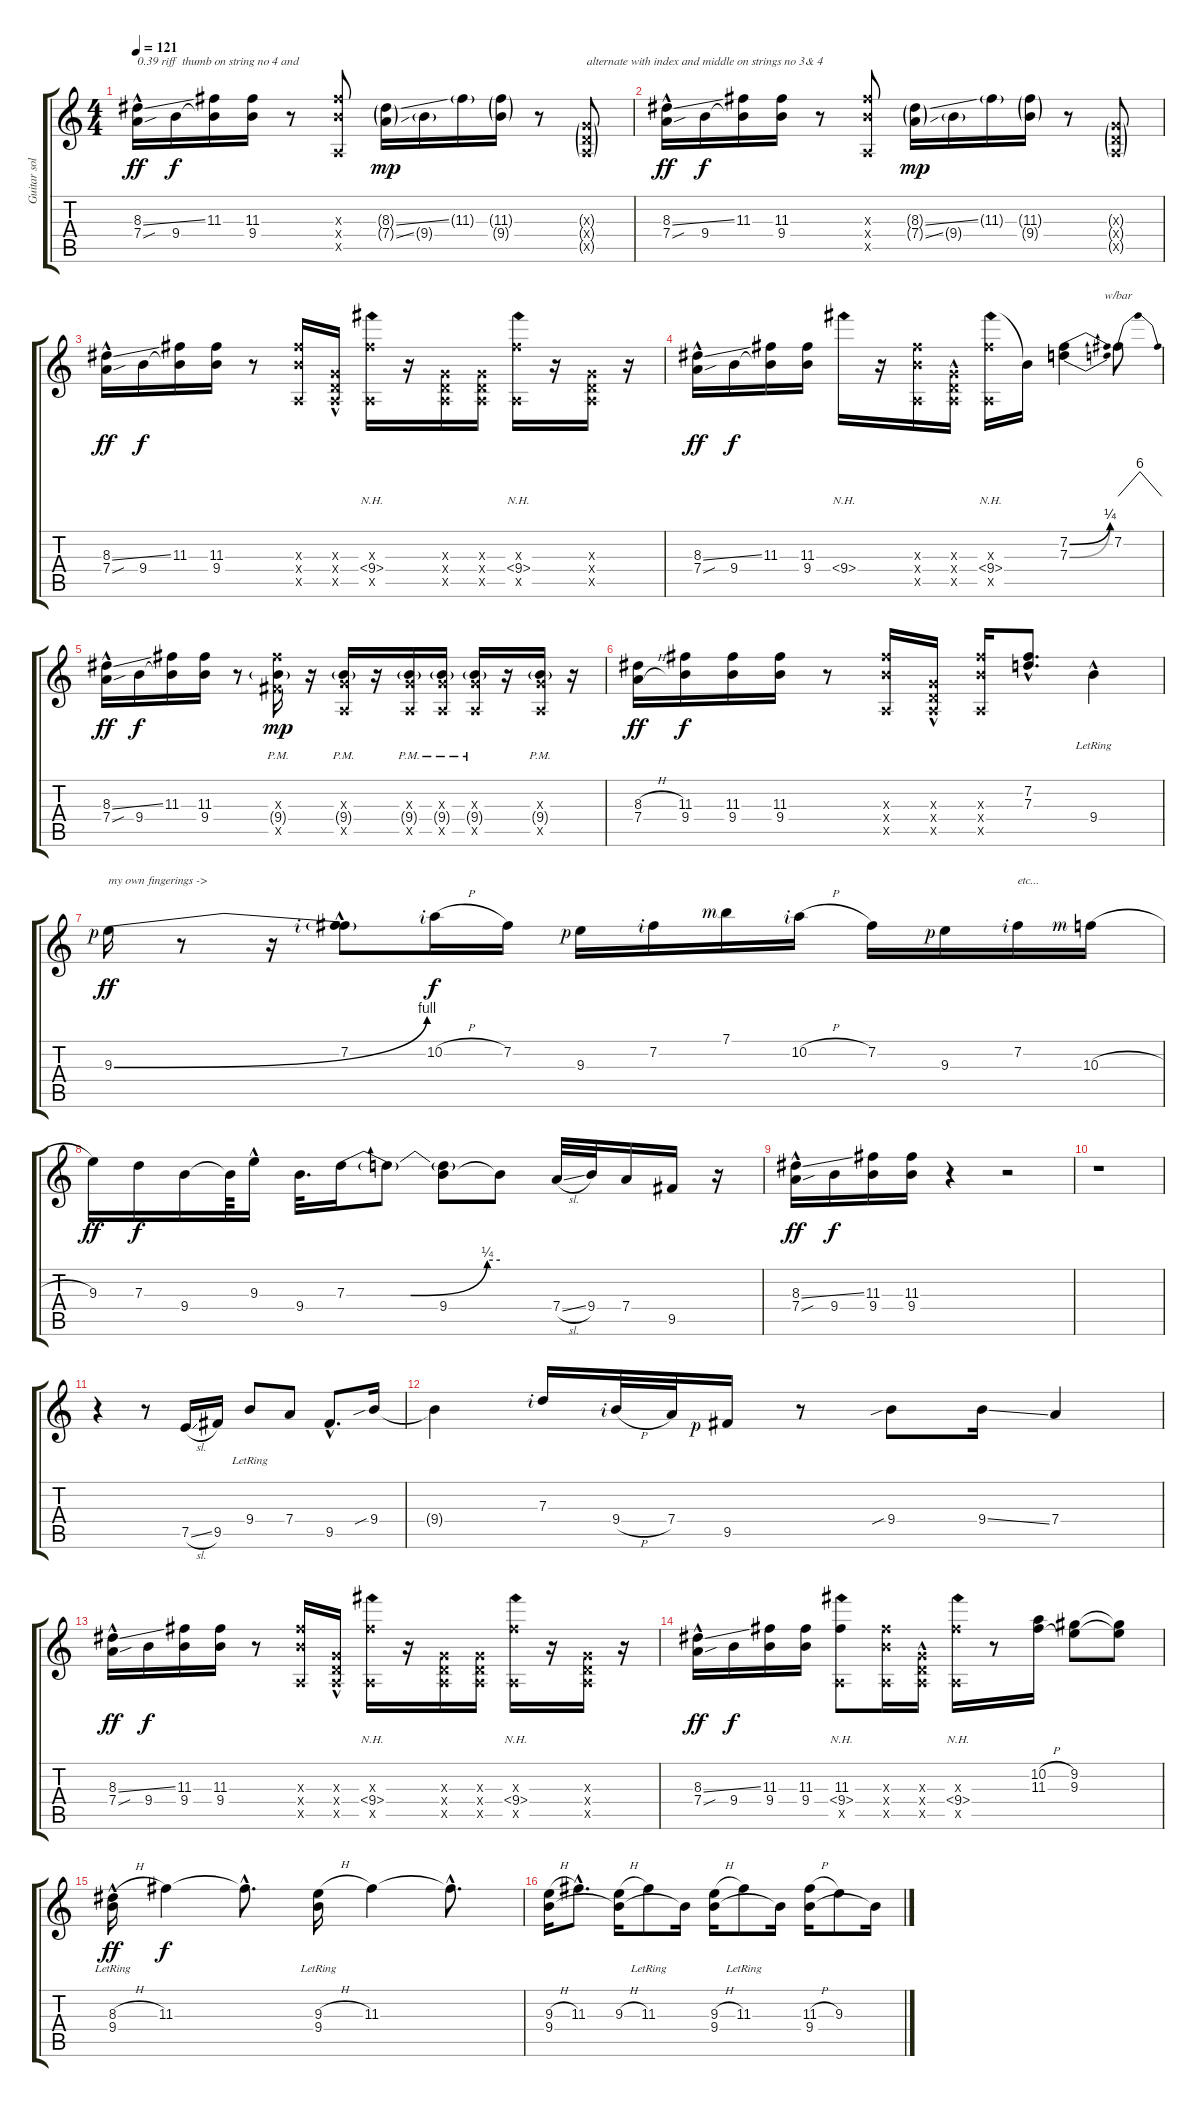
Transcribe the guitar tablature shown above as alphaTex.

\track ("Guitar solo" "Guitar sol") {instrument overdrivenguitar}
\staff {score tabs}
\tuning (E4 B3 G3 D3 A2 E2) {hide}
\ts (4 4)
\tempo 121
\clef g2
\ks c
(8.3{ss} 7.4{sou hac}).16{txt "0.39 riff  thumb on string no 4 and" dy ff} 9.4.16{dy f} (11.3 9.4{t}).16 (11.3 9.4).16 r.8 (11.3{x} 9.4{x} 0.5{x}).8 (8.3{ss g} 7.4{ss g}).16{dy mp} 9.4{g}.16 11.3{g}.16 (11.3{g} 9.4{g}).16 r.8 (0.3{g x} 0.4{g x} 0.5{g x}).8{txt "alternate with index and middle on strings no 3& 4"} |
(8.3{ss} 7.4{sou hac}).16{dy ff} 9.4.16{dy f} (11.3 9.4{t}).16 (11.3 9.4).16 r.8 (11.3{x} 9.4{x} 0.5{x}).8 (8.3{ss g} 7.4{ss g}).16{dy mp} 9.4{g}.16 11.3{g}.16 (11.3{g} 9.4{g}).16 r.8 (0.3{g x} 0.4{g x} 0.5{g x}).8 |
(8.3{ss} 7.4{sou hac}).16{dy ff} 9.4.16{dy f} (11.3 9.4{t}).16 (11.3 9.4).16 r.8 (11.3{x} 9.4{x} 0.5{x}).16 (0.3{x} 0.4{hac x} 0.5{x}).16 (11.3{x} 9.4{nh} 0.5{x}).16 r.16 (0.3{x} 0.4{x} 0.5{x}).16 (0.3{x} 0.4{x} 0.5{x}).16 (11.3{x} 9.4{nh} 0.5{x}).16 r.16 (0.3{x} 0.4{x} 0.5{x}).16 r.16 |
(8.3{ss} 7.4{sou hac}).16{dy ff} 9.4.16{dy f} (11.3 9.4{t}).16 (11.3 9.4).16 9.4{nh}.16 r.16 (11.3{x} 9.4{x} 0.5{x}).16 (0.3{x} 0.4{hac x} 0.5{x}).16 (11.3{x} 9.4{nh} 0.5{x}).16 9.4{t}.16 (7.2{be (bend 0 0 60 1)} 7.3{be (bend 0 0 60 1)}).4 7.2.8{tbe (dip default 0 0 30 24 60 0)} |
(8.3{ss} 7.4{sou hac}).16{dy ff} 9.4.16{dy f} (11.3 9.4{t}).16 (11.3 9.4).16 r.8 (11.3{x} 9.4{g pm} 9.5{x}).16{dy mp} r.16 (0.3{x} 9.4{g pm} 0.5{x}).16 r.16 (0.3{x} 9.4{g pm} 0.5{x}).16 (0.3{x} 9.4{g pm} 0.5{x}).16 (0.3{x} 9.4{g pm} 0.5{x}).16 r.16 (0.3{x} 9.4{g pm} 0.5{x}).16 r.16 |
(8.3{h} 7.4{h}).16{dy ff} (11.3 9.4).16{dy f} (11.3 9.4).16 (11.3 9.4).16 r.8 (11.3{x} 9.4{x} 0.5{x}).16 (0.3{x} 0.4{hac x} 0.5{x}).16 (11.3{x} 9.4{x} 0.5{x}).16 (7.2{be (hold 0 0 60 0) hac} 7.3{be (hold 0 0 60 0) hac}).8{d} 9.4{hac lr}.4 |
9.3{be (bend 0 0 60 4) rf 1}.16{txt "my own fingerings ->" dy ff} r.8 r.16 (7.2{hac rf 2} 9.3{t}).8 10.2{h rf 2}.16{dy f} 7.2.16 9.3{rf 1}.16 7.2{rf 2}.16 7.1{rf 3}.16 10.2{h rf 2}.16 7.2.16 9.3{rf 1}.16 7.2{rf 2}.16{txt "etc..."} 10.3{h rf 3}.16 |
9.3.16{dy ff} 7.3.16{dy f} 9.4.16 9.4{t}.64 9.3{hac}.16 9.4.32{d} 7.3{be (custom 0 0 20 0 25 0 55 1 60 1)}.16 7.3{t}.8 (7.3{t} 9.4).8 9.4{t}.8 7.4{sl}.32 9.4.32 7.4.16 9.5.16 r.16 |
(8.3{ss} 7.4{sou hac}).16{dy ff} 9.4.16{dy f} (11.3 9.4).16 (11.3 9.4).16 r.4 r.2 |
r.1 |
r.4 r.8 7.5{sl}.16 9.5.16 9.4{lr}.8 7.4.8 9.5{hac}.8{d} 9.4{sib}.16 |
9.4{t}.4 7.3{rf 2}.16 9.4{h rf 2}.32 7.4.32 9.5{rf 1}.16 r.8 9.4{sib}.8 9.4{ss}.16 7.4.4 |
(8.3{ss} 7.4{sou hac}).16{dy ff} 9.4.16{dy f} (11.3 9.4).16 (11.3 9.4).16 r.8 (11.3{x} 9.4{x} 0.5{x}).16 (0.3{x} 0.4{hac x} 0.5{x}).16 (11.3{x} 9.4{nh} 0.5{x}).16 r.16 (0.3{x} 0.4{x} 0.5{x}).16 (0.3{x} 0.4{x} 0.5{x}).16 (11.3{x} 9.4{nh} 0.5{x}).16 r.16 (0.3{x} 0.4{x} 0.5{x}).16 r.16 |
(8.3{ss} 7.4{sou hac}).16{dy ff} 9.4.16{dy f} (11.3 9.4).16 (11.3 9.4).16 (11.3 9.4{nh} 0.5{x}).8 (11.3{x} 9.4{x} 0.5{x}).16 (0.3{x} 0.4{hac x} 0.5{x}).16 (11.3{x} 9.4{nh} 0.5{x}).16 r.8 (10.2{h} 11.3{h}).16 (9.2 9.3).8 (9.2{t} 9.3{t}).8 |
(8.3{h} 9.4{hac lr}).16{dy ff} 11.3.4{dy f} 11.3{hac t}.8{d} (9.3{h} 9.4{lr}).16 11.3.4 11.3{hac t}.8{d} |
(9.3{h} 9.4).16 11.3{hac}.8{d} (9.3{h} 9.4{t}).16 11.3{lr}.8 9.4{t}.16 (9.3{h} 9.4).16 11.3{lr}.8 9.4{t}.16 (11.3{h} 9.4).16 9.3.8 9.4{t}.16
